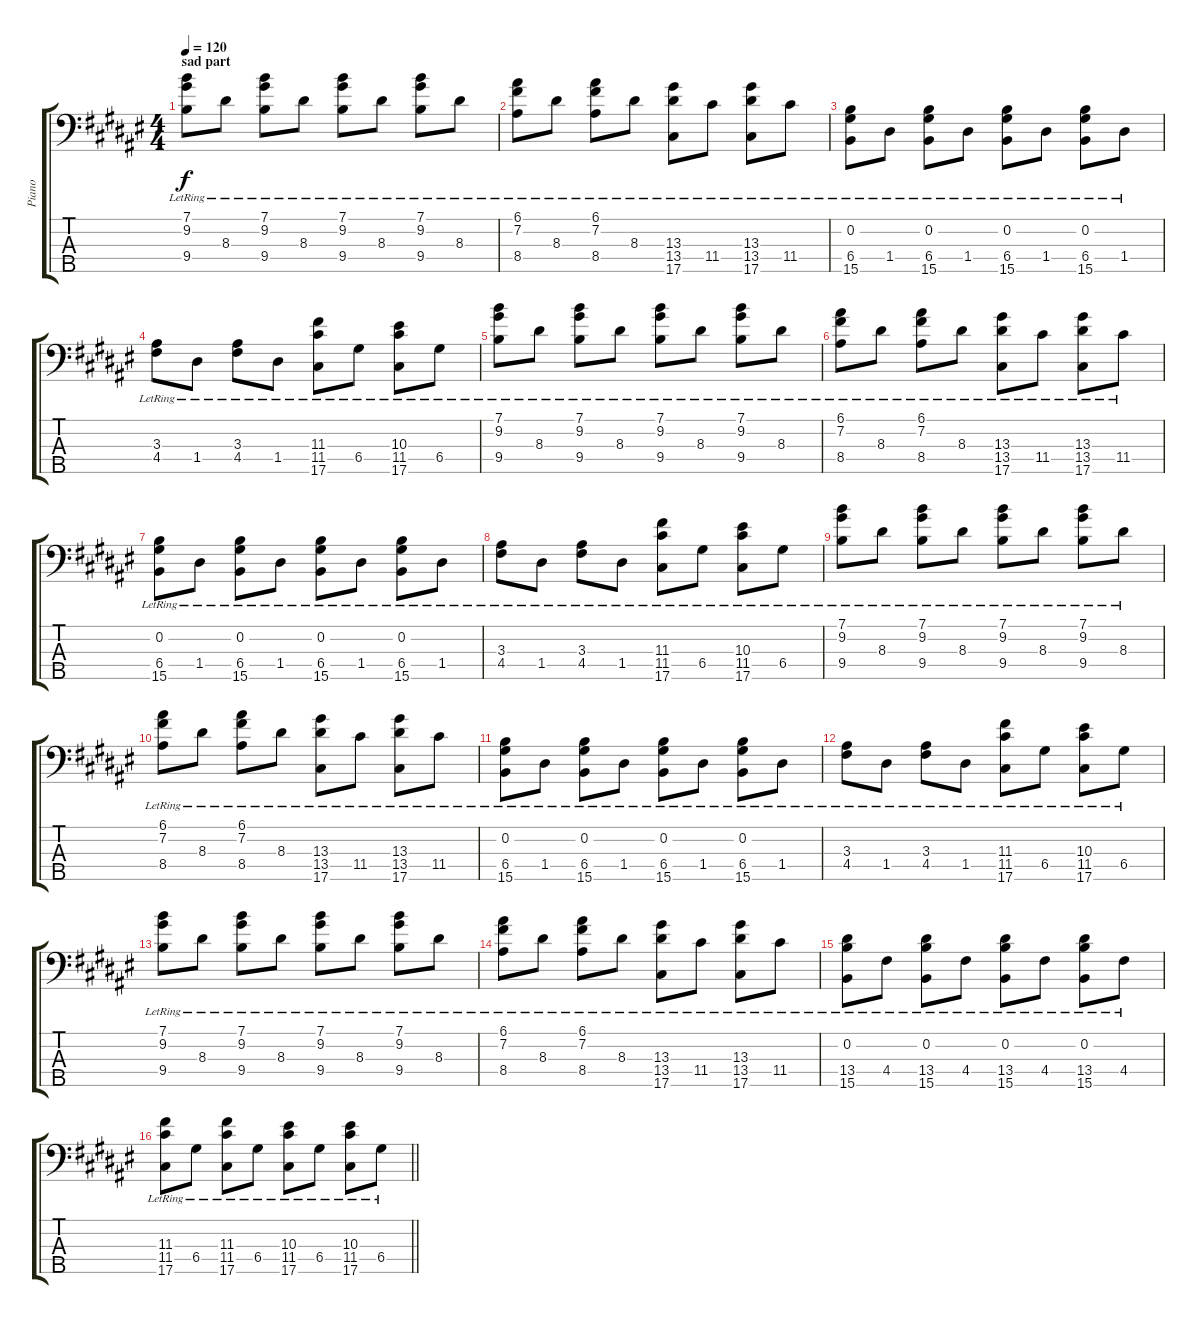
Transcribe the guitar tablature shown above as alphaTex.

\track ("Piano" "Piano") {instrument brightacousticpiano}
\staff {score tabs}
\tuning (E4 B3 G3 D3 Ab1 Ab-1) {hide}
\ts (4 4)
\section ("" "sad part")
\tempo 120
\clef f4
\ks f#
(7.1{lr} 9.2{lr} 9.4{lr}).8{dy f} 8.3{lr}.8 (7.1{lr} 9.2{lr} 9.4{lr}).8 8.3{lr}.8 (7.1{lr} 9.2{lr} 9.4{lr}).8 8.3{lr}.8 (7.1{lr} 9.2{lr} 9.4{lr}).8 8.3{lr}.8 |
(6.1{lr} 7.2{lr} 8.4{lr}).8 8.3{lr}.8 (6.1{lr} 7.2{lr} 8.4{lr}).8 8.3{lr}.8 (13.3{lr} 13.4{lr} 17.5{lr}).8 11.4{lr}.8 (13.3{lr} 13.4{lr} 17.5{lr}).8 11.4{lr}.8 |
(0.2{lr} 6.4{lr} 15.5{lr}).8 1.4{lr}.8 (0.2{lr} 6.4{lr} 15.5{lr}).8 1.4{lr}.8 (0.2{lr} 6.4{lr} 15.5{lr}).8 1.4{lr}.8 (0.2{lr} 6.4{lr} 15.5{lr}).8 1.4{lr}.8 |
(3.3{lr} 4.4{lr}).8 1.4{lr}.8 (3.3{lr} 4.4{lr}).8 1.4{lr}.8 (11.3{lr} 11.4{lr} 17.5{lr}).8 6.4{lr}.8 (10.3{lr} 11.4{lr} 17.5{lr}).8 6.4{lr}.8 |
(7.1{lr} 9.2{lr} 9.4{lr}).8 8.3{lr}.8 (7.1{lr} 9.2{lr} 9.4{lr}).8 8.3{lr}.8 (7.1{lr} 9.2{lr} 9.4{lr}).8 8.3{lr}.8 (7.1{lr} 9.2{lr} 9.4{lr}).8 8.3{lr}.8 |
(6.1{lr} 7.2{lr} 8.4{lr}).8 8.3{lr}.8 (6.1{lr} 7.2{lr} 8.4{lr}).8 8.3{lr}.8 (13.3{lr} 13.4{lr} 17.5{lr}).8 11.4{lr}.8 (13.3{lr} 13.4{lr} 17.5{lr}).8 11.4{lr}.8 |
(0.2{lr} 6.4{lr} 15.5{lr}).8 1.4{lr}.8 (0.2{lr} 6.4{lr} 15.5{lr}).8 1.4{lr}.8 (0.2{lr} 6.4{lr} 15.5{lr}).8 1.4{lr}.8 (0.2{lr} 6.4{lr} 15.5{lr}).8 1.4{lr}.8 |
(3.3{lr} 4.4{lr}).8 1.4{lr}.8 (3.3{lr} 4.4{lr}).8 1.4{lr}.8 (11.3{lr} 11.4{lr} 17.5{lr}).8 6.4{lr}.8 (10.3{lr} 11.4{lr} 17.5{lr}).8 6.4{lr}.8 |
(7.1{lr} 9.2{lr} 9.4{lr}).8 8.3{lr}.8 (7.1{lr} 9.2{lr} 9.4{lr}).8 8.3{lr}.8 (7.1{lr} 9.2{lr} 9.4{lr}).8 8.3{lr}.8 (7.1{lr} 9.2{lr} 9.4{lr}).8 8.3{lr}.8 |
(6.1{lr} 7.2{lr} 8.4{lr}).8 8.3{lr}.8 (6.1{lr} 7.2{lr} 8.4{lr}).8 8.3{lr}.8 (13.3{lr} 13.4{lr} 17.5{lr}).8 11.4{lr}.8 (13.3{lr} 13.4{lr} 17.5{lr}).8 11.4{lr}.8 |
(0.2{lr} 6.4{lr} 15.5{lr}).8 1.4{lr}.8 (0.2{lr} 6.4{lr} 15.5{lr}).8 1.4{lr}.8 (0.2{lr} 6.4{lr} 15.5{lr}).8 1.4{lr}.8 (0.2{lr} 6.4{lr} 15.5{lr}).8 1.4{lr}.8 |
(3.3{lr} 4.4{lr}).8 1.4{lr}.8 (3.3{lr} 4.4{lr}).8 1.4{lr}.8 (11.3{lr} 11.4{lr} 17.5{lr}).8 6.4{lr}.8 (10.3{lr} 11.4{lr} 17.5{lr}).8 6.4{lr}.8 |
(7.1{lr} 9.2{lr} 9.4{lr}).8 8.3{lr}.8 (7.1{lr} 9.2{lr} 9.4{lr}).8 8.3{lr}.8 (7.1{lr} 9.2{lr} 9.4{lr}).8 8.3{lr}.8 (7.1{lr} 9.2{lr} 9.4{lr}).8 8.3{lr}.8 |
(6.1{lr} 7.2{lr} 8.4{lr}).8 8.3{lr}.8 (6.1{lr} 7.2{lr} 8.4{lr}).8 8.3{lr}.8 (13.3{lr} 13.4{lr} 17.5{lr}).8 11.4{lr}.8 (13.3{lr} 13.4{lr} 17.5{lr}).8 11.4{lr}.8 |
(0.2{lr} 13.4{lr} 15.5{lr}).8 4.4{lr}.8 (0.2{lr} 13.4{lr} 15.5{lr}).8 4.4{lr}.8 (0.2{lr} 13.4{lr} 15.5{lr}).8 4.4{lr}.8 (0.2{lr} 13.4{lr} 15.5{lr}).8 4.4{lr}.8 |
\barLineRight lightlight
(11.3{lr} 11.4{lr} 17.5{lr}).8 6.4{lr}.8 (11.3{lr} 11.4{lr} 17.5{lr}).8 6.4{lr}.8 (10.3{lr} 11.4{lr} 17.5{lr}).8 6.4{lr}.8 (10.3{lr} 11.4{lr} 17.5{lr}).8 6.4{lr}.8
